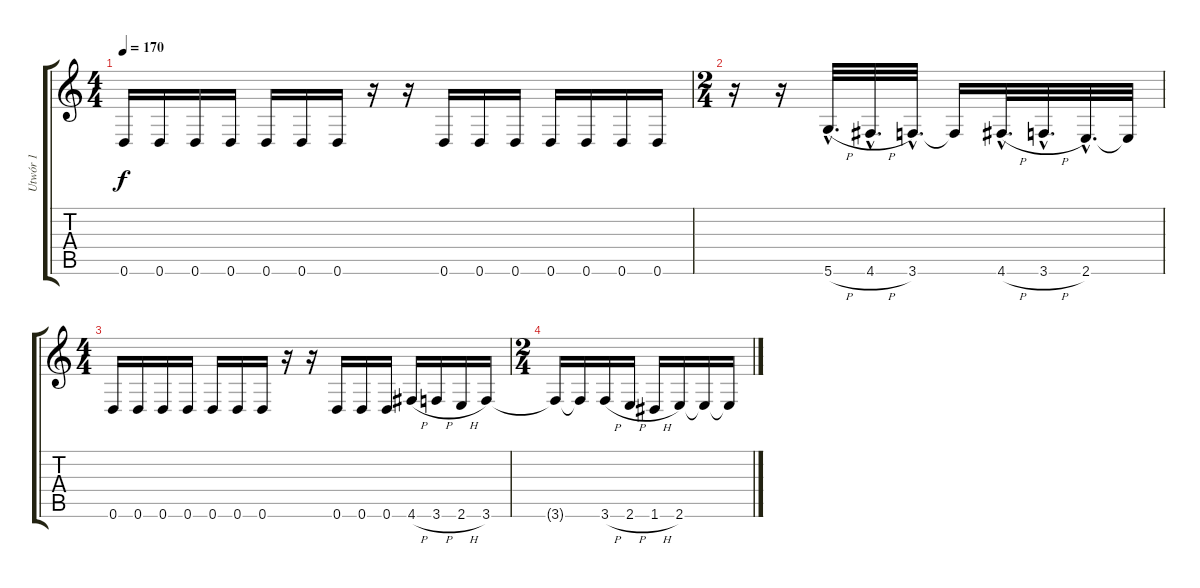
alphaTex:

\track ("Utwór 1" "Utwór 1") {instrument distortionguitar}
\staff {score tabs}
\tuning (D4 A3 F3 C3 G2 D2) {hide}
\ts (4 4)
\tempo 170
\clef g2
\ks c
0.6.16{dy f instrument distortionguitar} 0.6.16 0.6.16 0.6.16 0.6.16 0.6.16 0.6.16 r.16 r.16 0.6.16 0.6.16 0.6.16 0.6.16 0.6.16 0.6.16 0.6.16 |
\ts (2 4)
r.16 r.16 5.6{h hac}.32{d} 4.6{h hac}.32{d} 3.6{hac}.32{d} 3.6{t}.16 4.6{h hac}.32{d} 3.6{h hac}.32{d} 2.6{hac}.32{d} 2.6{t}.32 |
\ts (4 4)
0.6.16 0.6.16 0.6.16 0.6.16 0.6.16 0.6.16 0.6.16 r.16 r.16 0.6.16 0.6.16 0.6.16 4.6{h}.16 3.6{h}.16 2.6{h}.16 3.6.16 |
\ts (2 4)
3.6{t}.16 3.6{t}.16 3.6{h}.16 2.6{h}.16 1.6{h}.16 2.6.16 2.6{t}.16 2.6{t}.16
